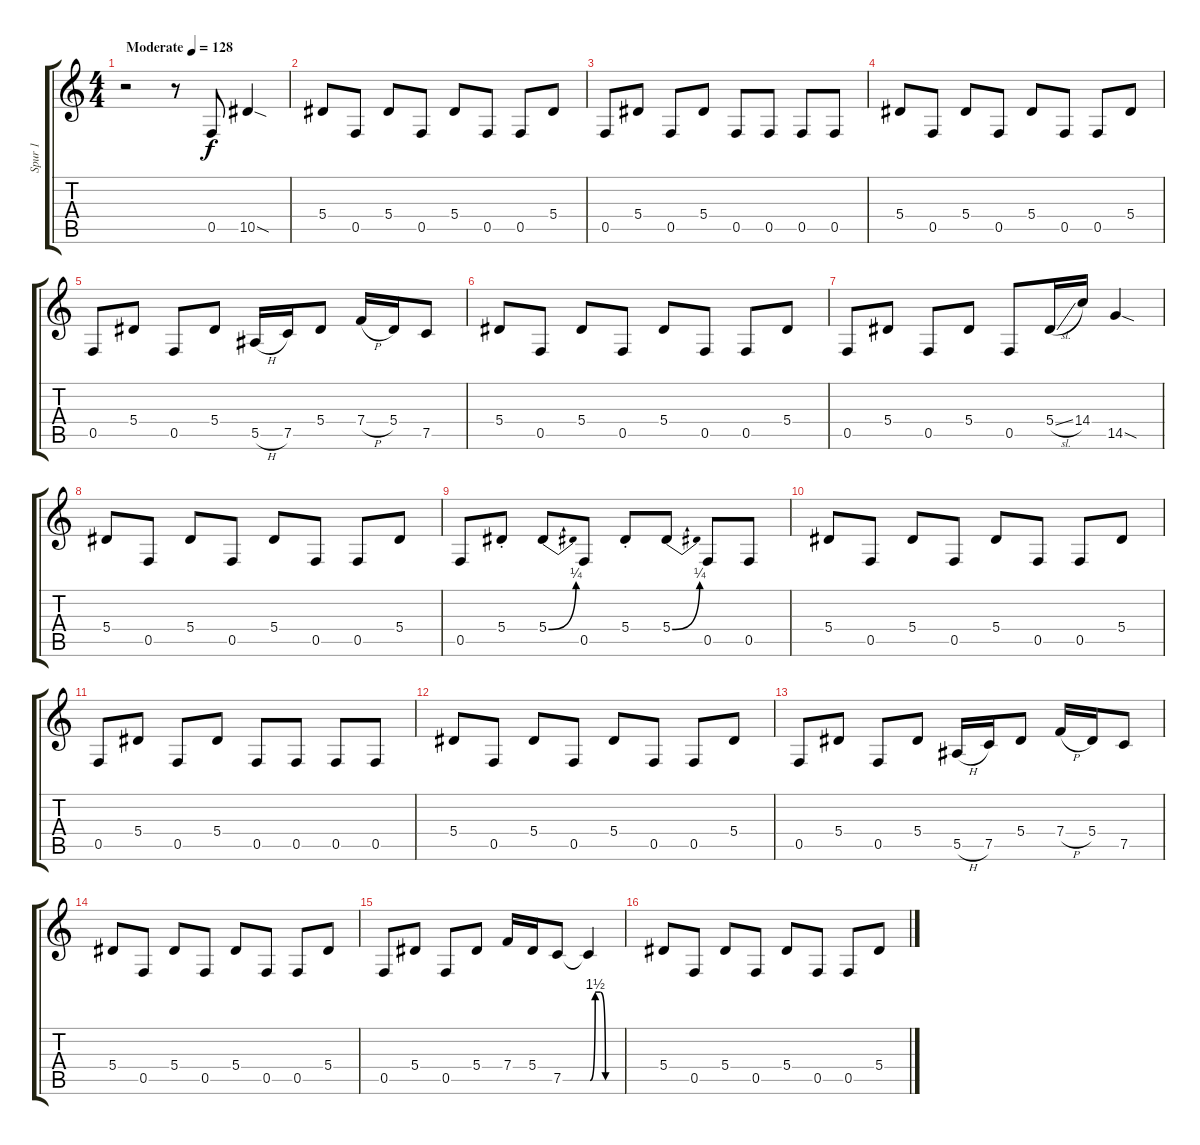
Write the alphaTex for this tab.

\track ("Spur 1" "Spur 1") {instrument distortionguitar}
\staff {score tabs}
\tuning (C4 G3 Eb3 Bb2 F2 C2) {hide}
\ts (4 4)
\tempo (128 "Moderate")
\clef g2
\ks c
r.2{dy f instrument distortionguitar} r.8 0.5.8 10.5{sod}.4 |
5.4.8 0.5.8 5.4.8 0.5.8 5.4.8 0.5.8 0.5.8 5.4.8 |
0.5.8 5.4.8 0.5.8 5.4.8 0.5.8 0.5.8 0.5.8 0.5.8 |
5.4.8 0.5.8 5.4.8 0.5.8 5.4.8 0.5.8 0.5.8 5.4.8 |
0.5.8 5.4.8 0.5.8 5.4.8 5.5{h}.16 7.5.16 5.4.8 7.4{h}.16 5.4.16 7.5.8 |
5.4.8 0.5.8 5.4.8 0.5.8 5.4.8 0.5.8 0.5.8 5.4.8 |
0.5.8 5.4.8 0.5.8 5.4.8 0.5.8 5.4{sl}.16 14.4.16 14.5{sod}.4 |
5.4.8 0.5.8 5.4.8 0.5.8 5.4.8 0.5.8 0.5.8 5.4.8 |
0.5.8 5.4{st}.8 5.4{be (bend 0 0 60 1)}.8 0.5.8 5.4{st}.8 5.4{be (bend 0 0 60 1)}.8 0.5.8 0.5.8 |
5.4.8 0.5.8 5.4.8 0.5.8 5.4.8 0.5.8 0.5.8 5.4.8 |
0.5.8 5.4.8 0.5.8 5.4.8 0.5.8 0.5.8 0.5.8 0.5.8 |
5.4.8 0.5.8 5.4.8 0.5.8 5.4.8 0.5.8 0.5.8 5.4.8 |
0.5.8 5.4.8 0.5.8 5.4.8 5.5{h}.16 7.5.16 5.4.8 7.4{h}.16 5.4.16 7.5.8 |
5.4.8 0.5.8 5.4.8 0.5.8 5.4.8 0.5.8 0.5.8 5.4.8 |
0.5.8 5.4.8 0.5.8 5.4.8 7.4.16 5.4.16 7.5.8 7.5{be (custom 0 0 10 6 20 6 30 0 60 0) t}.4 |
5.4.8 0.5.8 5.4.8 0.5.8 5.4.8 0.5.8 0.5.8 5.4.8
